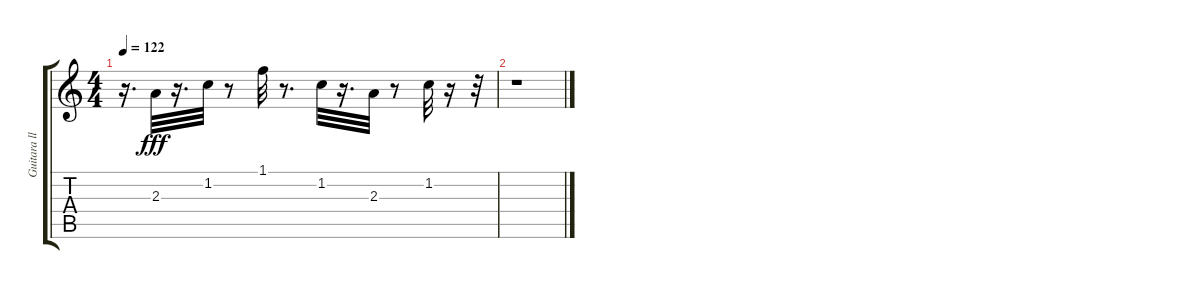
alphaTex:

\track ("Guitara ll" "Guitara ll") {instrument electricguitarmuted}
\staff {score tabs}
\tuning (E4 B3 G3 D3 A2 E2) {hide}
\ts (4 4)
\tempo 122
\clef g2
\ks c
r.16{d dy fff} 2.3.32{volume 2} r.16{d} 1.2.32{volume 2} r.8 1.1.32{volume 1} r.8{d} 1.2.32{volume 1} r.16{d} 2.3.32{volume 1} r.8 1.2.32{volume 0} r.16 r.32 |
r.1
